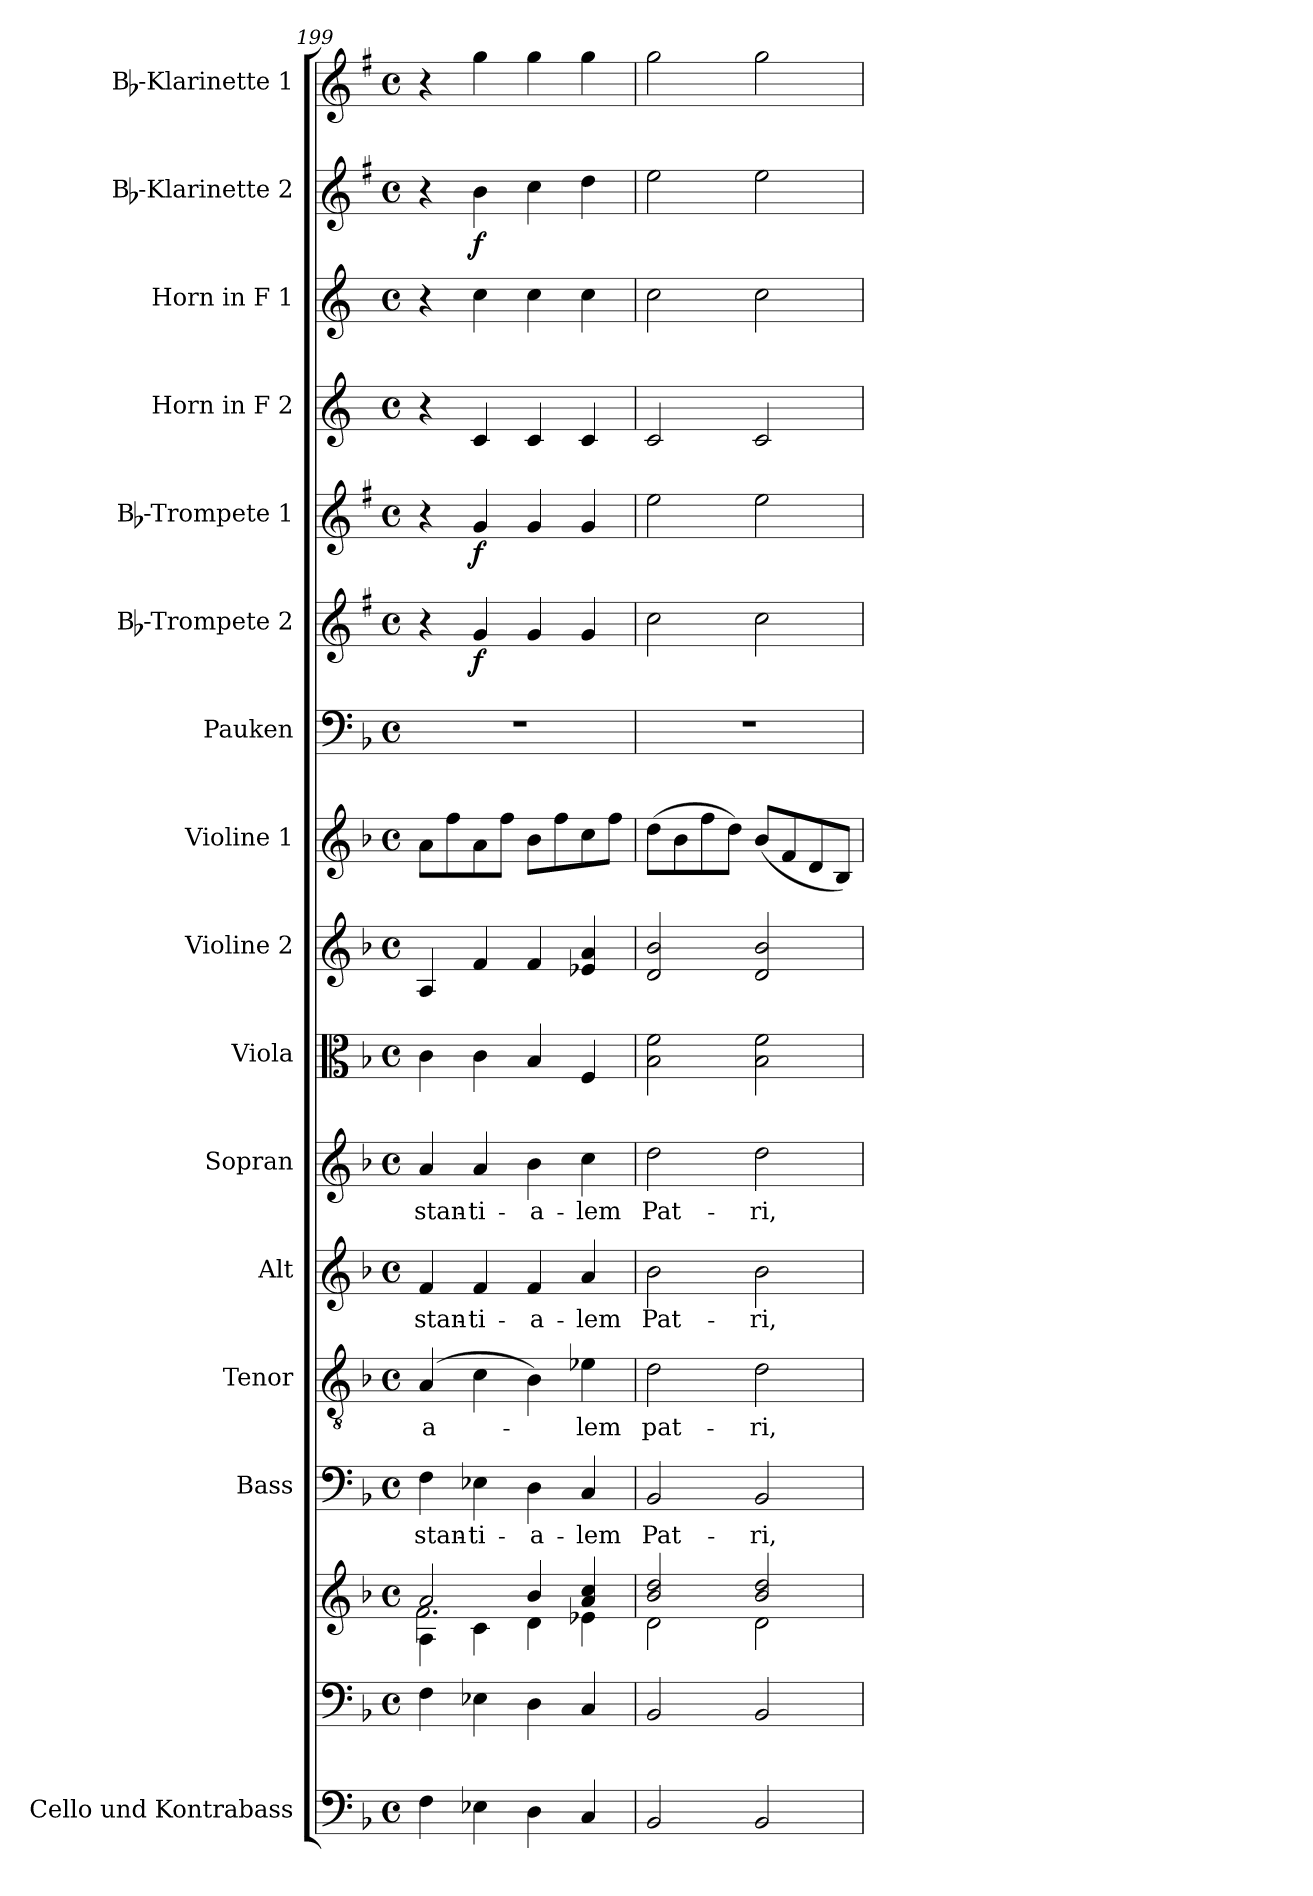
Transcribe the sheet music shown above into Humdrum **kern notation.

**kern	**kern	**kern	**kern	**text	**kern	**text	**kern	**text	**kern	**text	**kern	**kern	**kern	**kern	**kern	**dynam	**kern	**dynam	**kern	**kern	**kern	**dynam	**kern
*part16	*part15	*part15	*part14	*part14	*part13	*part13	*part12	*part12	*part11	*part11	*part10	*part9	*part8	*part7	*part6	*part6	*part5	*part5	*part4	*part3	*part2	*part2	*part1
*staff17	*staff16	*staff15	*staff14	*staff14	*staff13	*staff13	*staff12	*staff12	*staff11	*staff11	*staff10	*staff9	*staff8	*staff7	*staff6	*staff6	*staff5	*staff5	*staff4	*staff3	*staff2	*staff2	*staff1
*I"Cello und Kontrabass	*	*	*I"Bass	*	*I"Tenor	*	*I"Alt	*	*I"Sopran	*	*I"Viola	*I"Violine 2	*I"Violine 1	*I"Pauken	*I"Bb-Trompete 2	*	*I"Bb-Trompete 1	*	*I"Horn in F 2	*I"Horn in F 1	*I"Bb-Klarinette 2	*	*I"Bb-Klarinette 1
*I'Kb.	*	*	*I'B.	*	*I'T.	*	*I'A.	*	*I'S.	*	*I'Vla.	*I'Vl. 2	*I'Vl. 1	*I'Pk.	*I'Bb Trp. 2	*	*I'Bb Trp. 1	*	*	*	*I'Bb Kl. 2	*	*I'Bb Kl. 1
*clefF4	*clefF4	*clefG2	*clefF4	*	*clefGv2	*	*clefG2	*	*clefG2	*	*clefC3	*clefG2	*clefG2	*clefF4	*clefG2	*	*clefG2	*	*clefG2	*clefG2	*clefG2	*	*clefG2
*ITrd7c12	*	*	*	*	*	*	*	*	*	*	*	*	*	*	*ITrd1c2	*	*ITrd1c2	*	*ITrd4c7	*ITrd4c7	*ITrd1c2	*	*ITrd1c2
*k[b-]	*k[b-]	*k[b-]	*k[b-]	*	*k[b-]	*	*k[b-]	*	*k[b-]	*	*k[b-]	*k[b-]	*k[b-]	*k[b-]	*k[b-]	*	*k[b-]	*	*k[b-]	*k[b-]	*k[b-]	*	*k[b-]
*F:	*F:	*F:	*F:	*	*F:	*	*F:	*	*F:	*	*F:	*F:	*F:	*F:	*F:	*	*F:	*	*F:	*F:	*F:	*	*F:
*M4/4	*M4/4	*M4/4	*M4/4	*	*M4/4	*	*M4/4	*	*M4/4	*	*M4/4	*M4/4	*M4/4	*M4/4	*M4/4	*	*M4/4	*	*M4/4	*M4/4	*M4/4	*	*M4/4
*met(c)	*met(c)	*met(c)	*met(c)	*	*met(c)	*	*met(c)	*	*met(c)	*	*met(c)	*met(c)	*met(c)	*met(c)	*met(c)	*	*met(c)	*	*met(c)	*met(c)	*met(c)	*	*met(c)
=199	=199	=199	=199	=199	=199	=199	=199	=199	=199	=199	=199	=199	=199	=199	=199	=199	=199	=199	=199	=199	=199	=199	=199
*	*	*^	*	*	*	*	*	*	*	*	*	*	*	*	*	*	*	*	*	*	*	*	*
*	*	*	*^	*	*	*	*	*	*	*	*	*	*	*	*	*	*	*	*	*	*	*	*	*
!	!	!	!	!	!	!LO:LY:b	!	!LO:LY:b	!	!LO:LY:b	!	!LO:LY:b	!	!	!	!	!	!	!	!	!	!	!	!	!
4FF\	4F\	2a/	4A\	2.f\	4F\	-stan-	(4A/	-a-	4f/	-stan-	4a/	-stan-	4c\	4A/	8a\L	1r	4r	.	4r	.	4r	4r	4r	.	4r
.	.	.	.	.	.	.	.	.	.	.	.	.	.	.	8ff\	.	.	.	.	.	.	.	.	.	.
!	!	!	!	!	!	!LO:LY:b	!	!	!	!LO:LY:b	!	!LO:LY:b	!	!	!	!	!	!LO:DY:b	!	!LO:DY:b	!	!	!	!LO:DY:b	!
4EE-X\	4E-X\	.	4c\	.	4E-X\	-ti-	4c\	.	4f/	-ti-	4a/	-ti-	4c\	4f/	8a\	.	4f/	f	4f/	f	4F/	4f\	4a\	f	4ff\
.	.	.	.	.	.	.	.	.	.	.	.	.	.	.	8ff\J	.	.	.	.	.	.	.	.	.	.
!	!	!	!	!	!	!LO:LY:b	!	!	!	!LO:LY:b	!	!LO:LY:b	!	!	!	!	!	!	!	!	!	!	!	!	!
4DD\	4D\	4b-/	4d\	.	4D\	-a-	4B-\)	.	4f/	-a-	4b-\	-a-	4B-/	4f/	8b-\L	.	4f/	.	4f/	.	4F/	4f\	4b-\	.	4ff\
.	.	.	.	.	.	.	.	.	.	.	.	.	.	.	8ff\	.	.	.	.	.	.	.	.	.	.
!	!	!	!	!	!	!LO:LY:b	!	!LO:LY:b	!	!LO:LY:b	!	!LO:LY:b	!	!	!	!	!	!	!	!	!	!	!	!	!
4CC/	4C/	4a/ 4cc/	4e-X\	4ryy	4C/	-lem	4e-X\	-lem	4a/	-lem	4cc\	-lem	4F/	4e-X/ 4a/	8cc\	.	4f/	.	4f/	.	4F/	4f\	4cc\	.	4ff\
.	.	.	.	.	.	.	.	.	.	.	.	.	.	.	8ff\J	.	.	.	.	.	.	.	.	.	.
*	*	*	*v	*v	*	*	*	*	*	*	*	*	*	*	*	*	*	*	*	*	*	*	*	*	*
=200	=200	=200	=200	=200	=200	=200	=200	=200	=200	=200	=200	=200	=200	=200	=200	=200	=200	=200	=200	=200	=200	=200	=200	=200
!	!	!	!	!	!LO:LY:b	!	!LO:LY:b	!	!LO:LY:b	!	!LO:LY:b	!	!	!	!	!	!	!	!	!	!	!	!	!
2BBB-/	2BB-/	2b-/ 2dd/	2d\	2BB-/	Pat-	2d\	pat-	2b-\	Pat-	2dd\	Pat-	2B-\ 2f\	2d/ 2b-/	(>8dd\L	1r	2b-\	.	2dd\	.	2F/	2f\	2dd\	.	2ff\
.	.	.	.	.	.	.	.	.	.	.	.	.	.	8b-\	.	.	.	.	.	.	.	.	.	.
.	.	.	.	.	.	.	.	.	.	.	.	.	.	8ff\	.	.	.	.	.	.	.	.	.	.
.	.	.	.	.	.	.	.	.	.	.	.	.	.	8dd\J)	.	.	.	.	.	.	.	.	.	.
!	!	!	!	!	!LO:LY:b	!	!LO:LY:b	!	!LO:LY:b	!	!LO:LY:b	!	!	!	!	!	!	!	!	!	!	!	!	!
2BBB-/	2BB-/	2b-/ 2dd/	2d\	2BB-/	-ri,	2d\	-ri,	2b-\	-ri,	2dd\	-ri,	2B-\ 2f\	2d/ 2b-/	(<8b-/L	.	2b-\	.	2dd\	.	2F/	2f\	2dd\	.	2ff\
.	.	.	.	.	.	.	.	.	.	.	.	.	.	8f/	.	.	.	.	.	.	.	.	.	.
.	.	.	.	.	.	.	.	.	.	.	.	.	.	8d/	.	.	.	.	.	.	.	.	.	.
.	.	.	.	.	.	.	.	.	.	.	.	.	.	8B-/J)	.	.	.	.	.	.	.	.	.	.
*	*	*v	*v	*	*	*	*	*	*	*	*	*	*	*	*	*	*	*	*	*	*	*	*	*
=	=	=	=	=	=	=	=	=	=	=	=	=	=	=	=	=	=	=	=	=	=	=	=
*-	*-	*-	*-	*-	*-	*-	*-	*-	*-	*-	*-	*-	*-	*-	*-	*-	*-	*-	*-	*-	*-	*-	*-
